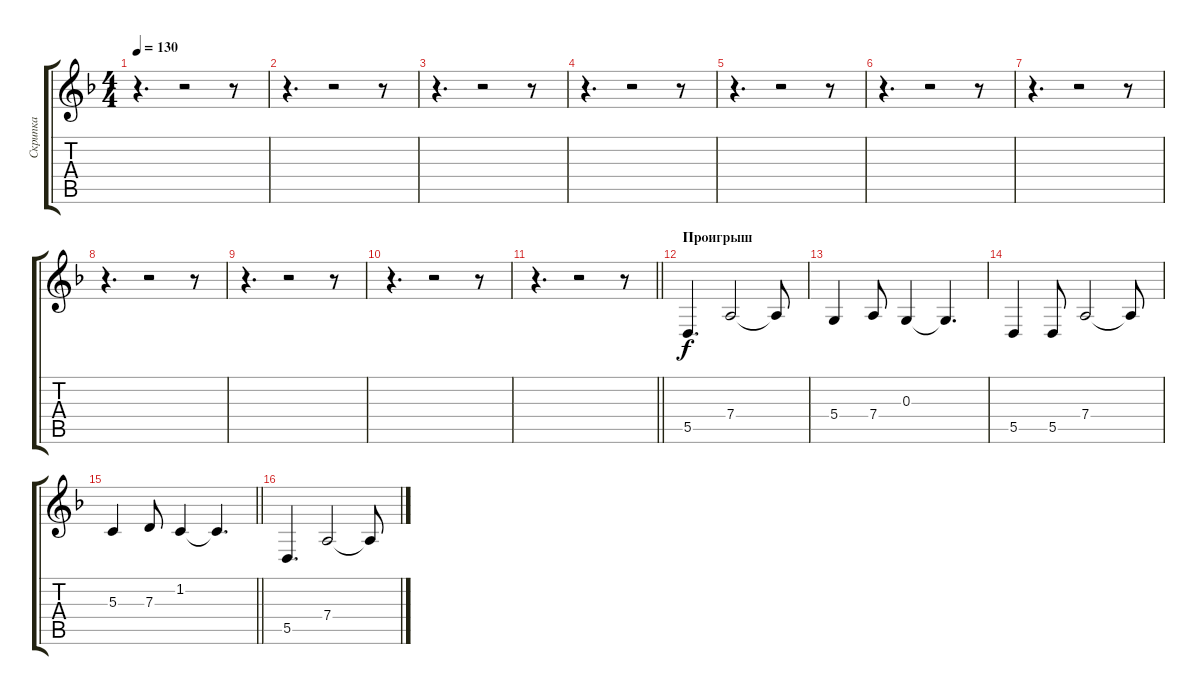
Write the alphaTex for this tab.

\track ("Скрипка" "Скрипка") {instrument violin}
\staff {score tabs}
\tuning (E4 B3 G3 D3 A2 E2) {hide}
\ts (4 4)
\tempo 130
\clef g2
\ks f
r.4{d dy f} r.2 r.8 |
r.4{d} r.2 r.8 |
r.4{d} r.2 r.8 |
r.4{d} r.2 r.8 |
r.4{d} r.2 r.8 |
r.4{d} r.2 r.8 |
r.4{d} r.2 r.8 |
r.4{d} r.2 r.8 |
r.4{d} r.2 r.8 |
r.4{d} r.2 r.8 |
\barLineRight lightlight
r.4{d} r.2 r.8 |
\section ("" "Проигрыш")
5.5.4{d} 7.4.2 7.4{t}.8 |
5.4.4 7.4.8 0.3.4 0.3{t}.4{d} |
5.5.4 5.5.8 7.4.2 7.4{t}.8 |
\barLineRight lightlight
5.3.4 7.3.8 1.2.4 1.2{t}.4{d} |
5.5.4{d} 7.4.2 7.4{t}.8
